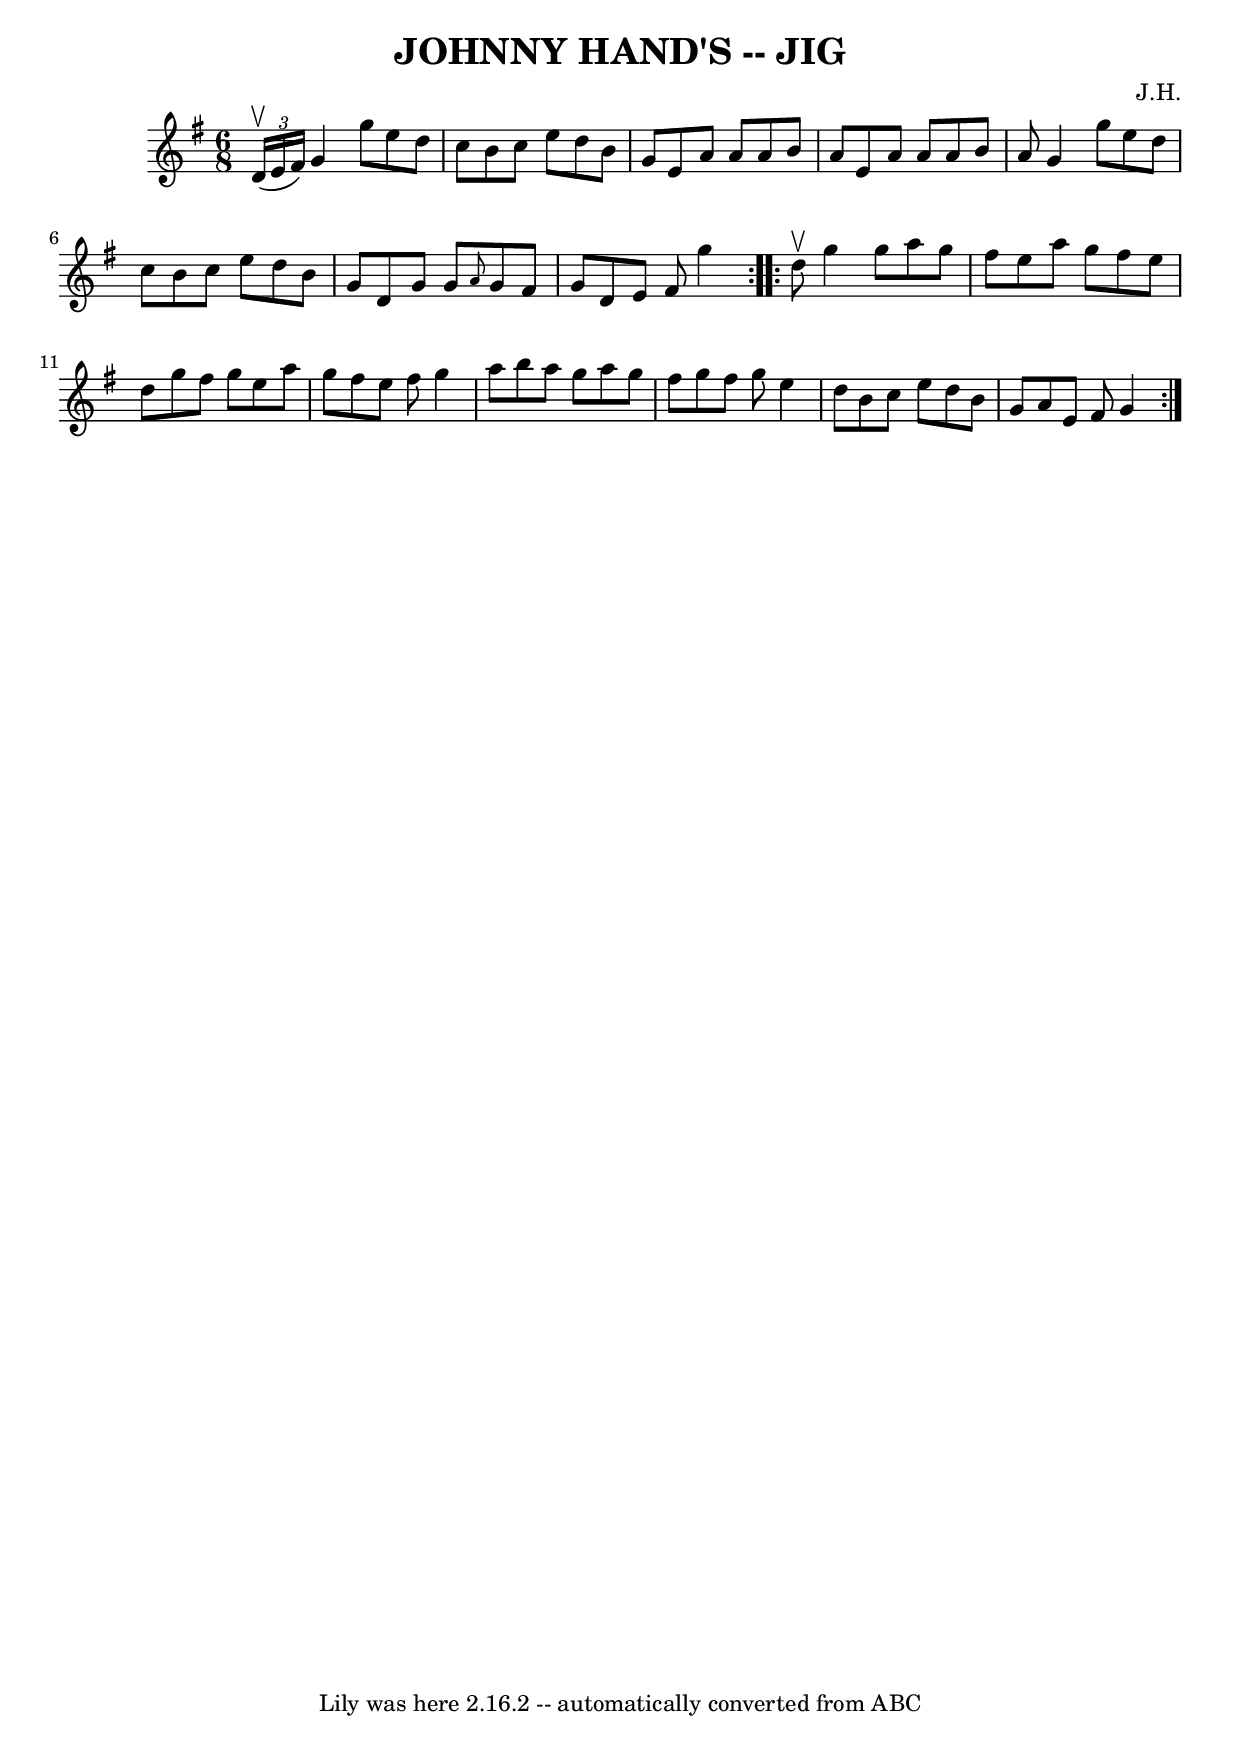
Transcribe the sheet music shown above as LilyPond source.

\version "2.16.2"
\include "Mammoth.ily"
\header {
  %% book = "Ryan's Mammoth Collection of Fiddle Tunes"
 composer = "J.H."
 crossRefNumber = "1"
 footnotes = ""
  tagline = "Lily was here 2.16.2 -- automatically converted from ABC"
  title = "JOHNNY HAND'S -- JIG"

}
voicedefault =  {



  \repeat volta 2 {

    \time 6/8 
    \key g \major
    \times 2/3 { d'16 (^\upbow e'16 fs'16)  	       }     |
 g'4 g''8 e''8 d''8 c''8    |
 b'8 c''8 e''8 d''8 b'8 g'8     |
 e'8 a'8 a'8 a'8 b'8 a'8  |
 e'8 a'8 a'8 a'8 b'8 a'8        |
 g'4 g''8 e''8 d''8 c''8     |
 b'8 c''8 e''8 d''8 b'8 g'8     |
 d'8 g'8 g'8  \grace { a'8   			} g'8 fs'8 g'8    |
 d'8 e'8 fs'8 g''4    
  }     
  \repeat volta 2 { d''8^\upbow        |
 g''4 g''8 a''8 g''8 fs''8    |
 e''8 a''8 g''8 fs''8 e''8 d''8     |
 g''8 fs''8 g''8 e''8 a''8 g''8     |
 fs''8 e''8 fs''8 g''4 a''8         |
 b''8 a''8 g''8 a''8 g''8 fs''8     |
 g''8 fs''8 g''8 e''4 d''8    |
 b'8 c''8 e''8 d''8 b'8 g'8     |
 a'8 e'8 fs'8 g'4    
  }   

}

\score{
  <<

    \context Staff="default"
    {
      \voicedefault 
      
    }

  >>
  \layout {
    
  }
  \midi {
  }

}
